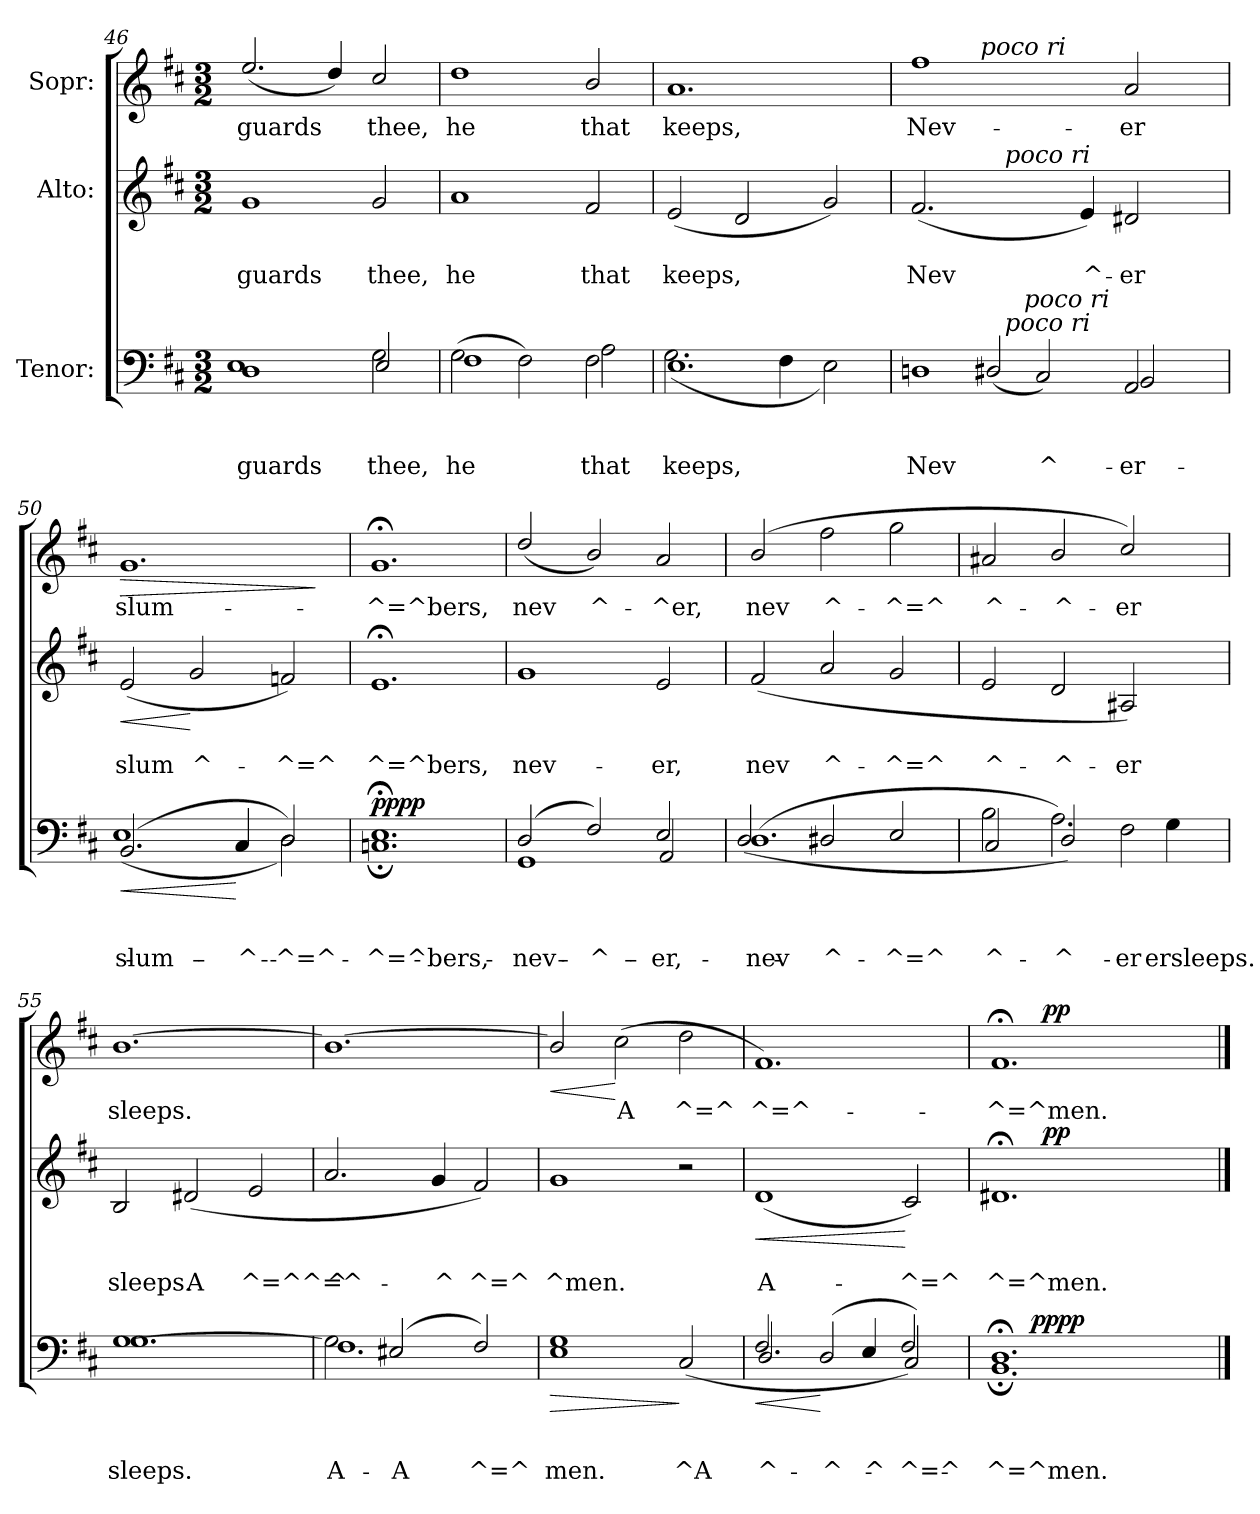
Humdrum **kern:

**kern	**text	**text	**text	**dynam	**kern	**text	**text	**dynam	**kern	**text	**dynam
*part3	*part3	*part3	*part3	*part3	*part2	*part2	*part2	*part2	*part1	*part1	*part1
*staff3	*staff3	*staff3	*staff3	*staff3	*staff2	*staff2	*staff2	*staff2	*staff1	*staff1	*staff1
*I"Tenor:	*	*	*	*	*I"Alto:	*	*	*	*I"Sopr:	*	*
*clefF4	*	*	*	*	*clefG2	*	*	*	*clefG2	*	*
*k[f#c#]	*	*	*	*	*k[f#c#]	*	*	*	*k[f#c#]	*	*
*D:	*	*	*	*	*D:	*	*	*	*D:	*	*
*M3/2	*	*	*	*	*M3/2	*	*	*	*M3/2	*	*
=46	=46	=46	=46	=46	=46	=46	=46	=46	=46	=46	=46
!	!	!	!LO:LY:b	!	!	!	!	!	!	!	!
*^	*	*	*	*	*	*	*	*	*	*	*
!	!	!	!	!LO:LY:b	!	!	!	!LO:LY:b	!	!	!LO:LY:b	!
1D	1E	.	.	guards	.	1g	.	guards	.	(<2.ee/	guards	.
.	.	.	.	.	.	.	.	.	.	4dd/)	.	.
!	!	!	!	!LO:LY:b	!	!	!	!	!	!	!	!
!	!	!	!	!LO:LY:b	!	!	!	!LO:LY:b	!	!	!LO:LY:b	!
2G\	2E/	.	.	thee,	.	2g/	.	thee,	.	2cc#/	thee,	.
=47	=47	=47	=47	=47	=47	=47	=47	=47	=47	=47	=47	=47
!	!	!	!	!LO:LY:b	!	!	!	!	!	!	!	!
!	!	!	!	!LO:LY:b	!	!	!	!LO:LY:b	!	!	!LO:LY:b	!
(>2G\	1F#	.	.	he	.	1a	.	he	.	1dd	he	.
2F#\)	.	.	.	.	.	.	.	.	.	.	.	.
!	!	!	!	!LO:LY:b	!	!	!	!	!	!	!	!
!	!	!	!	!LO:LY:b	!	!	!	!LO:LY:b	!	!	!LO:LY:b	!
2F#\	2A\	.	.	that	.	2f#/	.	that	.	2b/	that	.
=48	=48	=48	=48	=48	=48	=48	=48	=48	=48	=48	=48	=48
!	!	!	!	!LO:LY:b	!	!	!	!	!	!	!	!
!	!	!	!	!LO:LY:b	!	!	!	!LO:LY:b	!	!	!LO:LY:b	!
1.E	(>2.G\	.	.	keeps,	.	(<2e/	.	keeps,	.	1.a	keeps,	.
.	.	.	.	.	.	2d/	.	.	.	.	.	.
.	4F#\	.	.	.	.	.	.	.	.	.	.	.
.	2E\)	.	.	.	.	2g/)	.	.	.	.	.	.
=49	=49	=49	=49	=49	=49	=49	=49	=49	=49	=49	=49	=49
!	!	!	!	!LO:LY:b	!	!	!	!	!	!	!	!
!	!	!	!	!LO:LY:b	!	!	!	!LO:LY:b	!	!	!LO:LY:b	!
*^	*^	*	*	*	*	*^	*	*	*	*^	*	*
1Dn	(<2D#X/	4ryy	4...ryy	.	.	Nev	.	(<2.f#/	4ryy	.	Nev	.	1ff#	4ryy	Nev-	.
.	.	8ryy	.	.	.	.	.	.	8ryy	.	.	.	.	16.ryy	.	.
!	!	!	!	!	!	!	!	!	!	!	!	!	!	!LO:TX:a:i:t=poco  ri	!	!
.	.	.	.	.	.	.	.	.	.	.	.	.	.	1ryy	.	.
.	.	32ryy	.	.	.	.	.	.	32ryy	.	.	.	.	.	.	.
!	!	!	!	!	!	!	!	!	!LO:TX:a:i:t=poco  ri	!	!	!	!	!	!	!
!	!	!LO:TX:a:i:t=poco  ri	!	!	!	!	!	!	!	!	!	!	!	!	!	!
.	.	1ryy	.	.	.	.	.	.	1ryy	.	.	.	.	.	.	.
!	!	!	!LO:TX:a:i:t=poco  ri	!	!	!	!	!	!	!	!	!	!	!	!	!
.	.	.	1ryy	.	.	.	.	.	.	.	.	.	.	.	.	.
!	!	!	!	!	!	!LO:LY:b	!	!	!	!	!	!	!	!	!	!
.	2C#/)	.	.	.	.	^-	.	.	.	.	.	.	.	.	.	.
!	!	!	!	!	!	!	!	!	!	!	!LO:LY:b	!	!	!	!	!
.	.	.	.	.	.	.	.	4e/)	.	.	^-	.	.	.	.	.
!	!	!	!	!	!	!LO:LY:b	!	!	!	!	!	!	!	!	!	!
!	!	!	!	!	!	!LO:LY:b	!	!	!	!	!LO:LY:b	!	!	!	!LO:LY:b	!
2AA/	2BB/	.	.	.	.	-er	.	2d#X/	.	.	-er	.	2a/	.	-er	.
.	.	.	.	.	.	.	.	.	.	.	.	.	.	8ryy	.	.
.	.	16.ryy	.	.	.	.	.	.	16.ryy	.	.	.	.	.	.	.
.	.	.	32ryy	.	.	.	.	.	.	.	.	.	.	32ryy	.	.
!!LO:LB:g=z
=50	=50	=50	=50	=50	=50	=50	=50	=50	=50	=50	=50	=50	=50	=50	=50	=50
!	!	!	!	!	!	!LO:LY:b	!LO:HP:b	!	!	!	!	!	!	!	!	!
!	!	!	!	!	!	!LO:LY:b	!	!	!	!	!LO:LY:b	!LO:HP:b	!	!	!LO:LY:b	!LO:HP:b
*	*v	*v	*v	*	*	*	*	*	*	*	*	*	*v	*v	*	*
*	*	*	*	*	*	*v	*v	*	*	*	*	*	*
(<2.BB/	(>1E	.	.	slum-	<	(<2e/	.	slum	<	1.g	slum-	>
!	!	!	!	!	!	!	!	!LO:LY:b	!	!	!	!
.	.	.	.	.	.	2g/	.	^-	[	.	.	.
!	!	!	!	!LO:LY:b	!	!	!	!	!	!	!	!
4C#/	.	.	.	^-	[	.	.	.	.	.	.	.
!	!	!	!	!LO:LY:b	!	!	!	!	!	!	!	!
!	!	!	!	!LO:LY:b	!	!	!	!LO:LY:b	!	!	!	!
2D/)	2D\)	.	.	-^=^	.	2fn/)	.	-^=^	.	.	.	.
*v	*v	*	*	*	*	*	*	*	*	*	*	*
.	.	.	.	.	.	.	.	.	.	.	]
!!LO:LB:g=z
=51	=51	=51	=51	=51	=51	=51	=51	=51	=51	=51	=51
!	!	!	!LO:LY:b	!	!	!	!	!	!	!	!
*^	*	*	*	*	*	*	*	*	*	*	*
!	!	!	!	!LO:LY:b	!LO:DY:a	!	!	!LO:LY:b	!	!	!LO:LY:b	!
!	!	!	!	!	!LO:DY:n=1:a	!	!	!	!LO:DY:a	!	!	!
!	!	!	!	!	!	!	!	!	!LO:DY:n=1:a	!	!	!LO:DY:a
!	!	!	!	!	!	!	!	!	!	!	!	!LO:DY:n=1:a
1.E;<	1.Cn;	.	.	^=^bers,	pp pp	1.e;	.	^=^bers,	mf pp	1.g;	-^=^bers,	pp mf
=52	=52	=52	=52	=52	=52	=52	=52	=52	=52	=52	=52	=52
!	!	!	!	!LO:LY:b	!	!	!	!	!	!	!	!
!	!	!	!	!LO:LY:b	!LO:DY:a	!	!	!LO:LY:b	!	!	!LO:LY:b	!
!	!	!	!	!	!LO:DY:n=1:a	!	!	!	!	!	!	!
(<2D/	1GG	.	.	nev-	mf mf	1g	.	nev-	.	(<2dd/	nev	.
!	!	!	!	!LO:LY:b	!	!	!	!	!	!	!LO:LY:b	!
2F#/)	.	.	.	^-	.	.	.	.	.	2b/)	^-	.
!	!	!	!	!LO:LY:b	!	!	!	!	!	!	!	!
!	!	!	!	!LO:LY:b	!	!	!	!LO:LY:b	!	!	!LO:LY:b	!
2E/	2AA/	.	.	-er,	.	2e/	.	-er,	.	2a/	-^er,	.
=53	=53	=53	=53	=53	=53	=53	=53	=53	=53	=53	=53	=53
!	!	!	!	!LO:LY:b	!	!	!	!	!	!	!	!
!	!	!	!	!LO:LY:b	!	!	!	!LO:LY:b	!	!	!LO:LY:b	!
(>1.D	(<2D/	.	.	nev	.	(<2f#/	.	nev	.	(<2b/	nev	.
!	!	!	!	!LO:LY:b	!	!	!	!LO:LY:b	!	!	!LO:LY:b	!
.	2D#X/	.	.	^-	.	2a/	.	^-	.	2ff#\	^-	.
!	!	!	!	!LO:LY:b	!	!	!	!LO:LY:b	!	!	!LO:LY:b	!
.	2E/	.	.	-^=^	.	2g/	.	-^=^	.	2gg\	-^=^	.
=54	=54	=54	=54	=54	=54	=54	=54	=54	=54	=54	=54	=54
!	!	!	!	!LO:LY:b	!	!	!	!	!	!	!	!
!	!	!	!	!LO:LY:b	!	!	!	!LO:LY:b	!	!	!LO:LY:b	!
2B\	2C#/	.	.	^-	.	2e/	.	^-	.	2a#X/	^-	.
!	!	!	!	!LO:LY:b	!	!	!	!	!	!	!	!
!	!	!	!	!LO:LY:b	!	!	!	!LO:LY:b	!	!	!LO:LY:b	!
2.A\)	2D/)	.	.	-^-	.	2d/	.	-^-	.	2b/	-^-	.
!	!	!	!	!LO:LY:b	!	!	!	!LO:LY:b	!	!	!LO:LY:b	!
.	2F#\	.	.	-er	.	2A#X/)	.	-er	.	2cc#/)	-er	.
!	!	!	!	!LO:LY:b	!	!	!	!	!	!	!	!
4G\	.	.	.	-ersleeps.	.	.	.	.	.	.	.	.
=55	=55	=55	=55	=55	=55	=55	=55	=55	=55	=55	=55	=55
!	!	!	!	!LO:LY:b	!	!	!	!LO:LY:b	!	!	!LO:LY:b	!
[>1.G	1.G	.	.	sleeps.	.	2B/	.	sleeps.	.	[<1.b	sleeps.	.
!	!	!	!	!	!	!	!	!LO:LY:b	!	!	!	!
.	.	.	.	.	.	(<2d#X/	.	A	.	.	.	.
!	!	!	!	!	!	!	!	!LO:LY:b	!	!	!	!
.	.	.	.	.	.	2e/	.	^=^^=^	.	.	.	.
=56	=56	=56	=56	=56	=56	=56	=56	=56	=56	=56	=56	=56
!	!	!	!	!LO:LY:b	!	!	!	!LO:LY:b	!	!	!	!
2G\]	1.F#	.	.	A-	.	2.a/	.	^-	.	1.b_	.	.
!	!	!	!	!LO:LY:b	!	!	!	!	!	!	!	!
(<2E#X/	.	.	.	A	.	.	.	.	.	.	.	.
!	!	!	!	!	!	!	!	!LO:LY:b	!	!	!	!
.	.	.	.	.	.	4g/	.	-^	.	.	.	.
!	!	!	!	!LO:LY:b	!	!	!	!LO:LY:b	!	!	!	!
2F#/)	.	.	.	^=^	.	2f#/)	.	^=^	.	.	.	.
!!LO:LB:g=z
=57	=57	=57	=57	=57	=57	=57	=57	=57	=57	=57	=57	=57
!	!	!	!	!LO:LY:b	!LO:HP:b	!	!	!	!	!	!	!
!	!	!	!	!LO:LY:b	!	!	!	!LO:LY:b	!	!	!	!LO:HP:b
1G	1E	.	.	men.	>	1g	.	^men.	.	2b/]	.	<
!	!	!	!	!	!	!	!	!	!	!	!LO:LY:b	!
.	.	.	.	.	.	.	.	.	.	(>2cc#\	A	[
!	!	!	!	!LO:LY:b	!	!	!	!	!	!	!LO:LY:b	!
2ryy	(<2C#/	.	.	^A	]	2r	.	.	.	2dd\	^=^	.
=58	=58	=58	=58	=58	=58	=58	=58	=58	=58	=58	=58	=58
!	!	!	!	!LO:LY:b	!LO:HP:b	!	!	!	!	!	!	!
!	!	!	!	!LO:LY:b	!	!	!	!LO:LY:b	!LO:HP:b	!	!LO:LY:b	!
2F#/	2.D/	.	.	^-	<	(<1d	.	A-	<	1.f#)	^=^-	.
!	!	!	!	!LO:LY:b	!	!	!	!	!	!	!	!
(<2D/	.	.	.	^-	[	.	.	.	.	.	.	.
!	!	!	!	!LO:LY:b	!	!	!	!	!	!	!	!
.	4E/	.	.	-^-	.	.	.	.	.	.	.	.
!	!	!	!	!LO:LY:b	!	!	!	!	!	!	!	!
!	!	!	!	!LO:LY:b	!	!	!	!LO:LY:b	!	!	!	!
2C#/)	2F#/)	.	.	-^=^	.	2c#/)	.	-^=^	[	.	.	.
=59	=59	=59	=59	=59	=59	=59	=59	=59	=59	=59	=59	=59
!	!	!	!	!LO:LY:b	!	!	!	!	!	!	!	!
!	!	!	!	!LO:LY:b	!	!	!	!LO:LY:b	!	!	!LO:LY:b	!
*	*^	*	*	*	*	*^	*	*	*	*^	*	*
1.D;<	1.BB;	8ryy	.	.	^=^men.	.	1.d#X;	8.ryy	.	^=^men.	.	1.f#;	8.ryy	-^=^men.	.
.	.	32ryy	.	.	.	.	.	.	.	.	.	.	.	.	.
!	!	!	!	!	!	!LO:DY:a	!	!	!	!	!	!	!	!	!
!	!	!	!	!	!	!LO:DY:n=1:a	!	!	!	!	!	!	!	!	!
.	.	1ryy	.	.	.	pp pp	.	.	.	.	.	.	.	.	.
!	!	!	!	!	!	!	!	!	!	!	!LO:DY:a	!	!	!	!LO:DY:a
.	.	.	.	.	.	.	.	1ryy	.	.	pp	.	1ryy	.	pp
.	.	4ryy	.	.	.	.	.	.	.	.	.	.	.	.	.
.	.	.	.	.	.	.	.	4ryy	.	.	.	.	4ryy	.	.
.	.	16.ryy	.	.	.	.	.	.	.	.	.	.	.	.	.
.	.	.	.	.	.	.	.	16ryy	.	.	.	.	16ryy	.	.
*v	*v	*v	*	*	*	*	*	*	*	*	*	*v	*v	*	*
*	*	*	*	*	*v	*v	*	*	*	*	*	*
==	==	==	==	==	==	==	==	==	==	==	==
*-	*-	*-	*-	*-	*-	*-	*-	*-	*-	*-	*-
